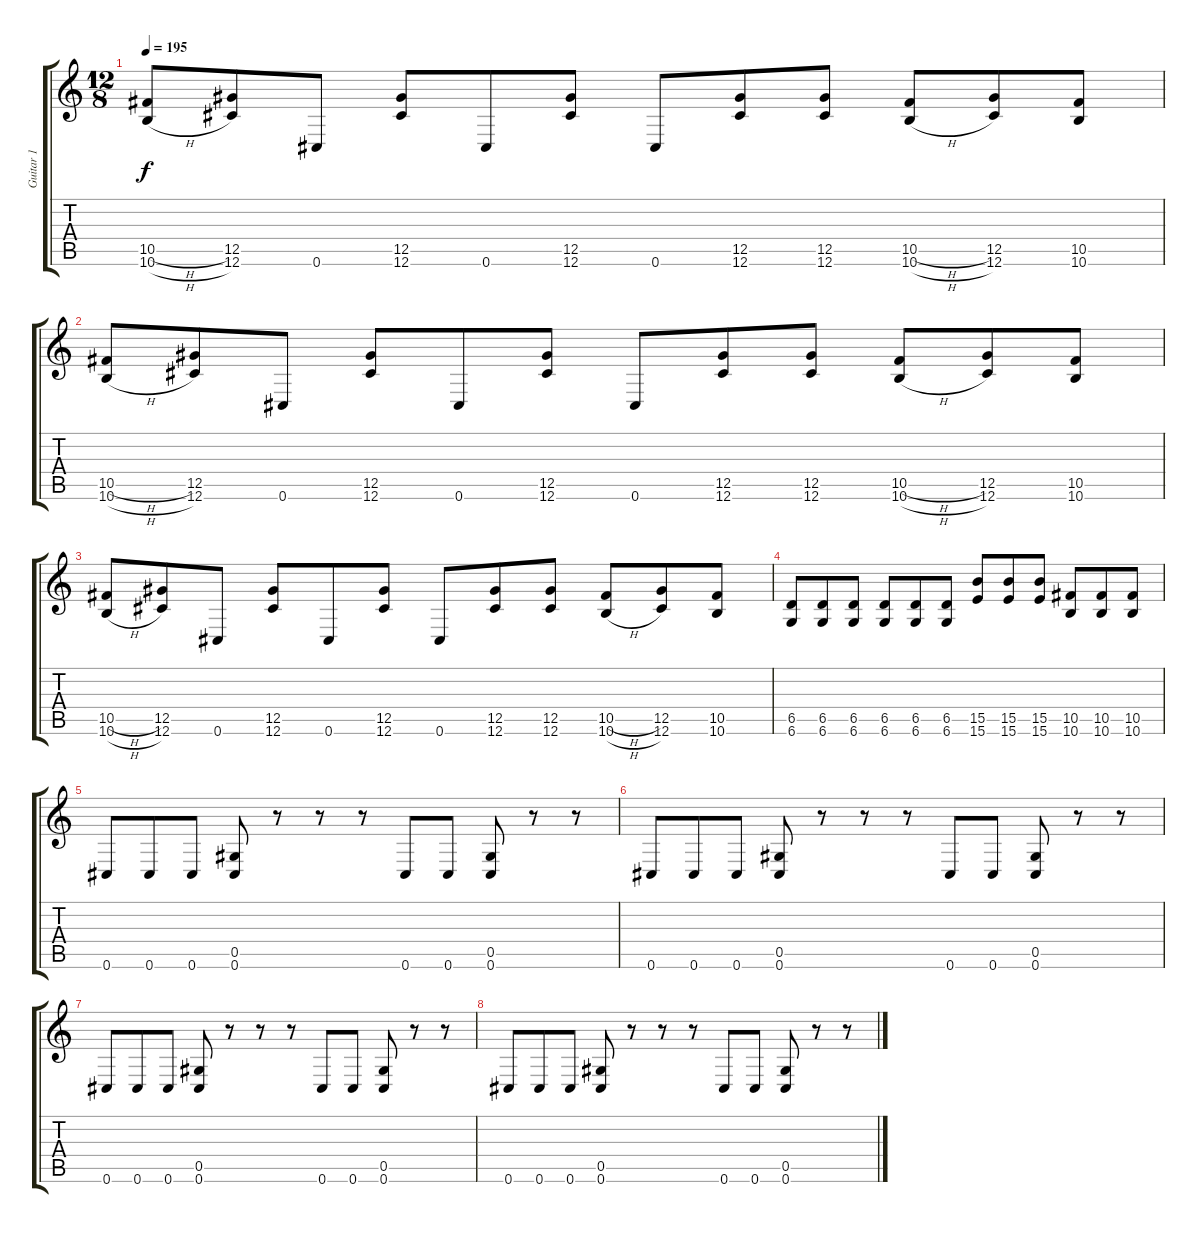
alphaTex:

\track ("Guitar 1" "Guitar 1") {instrument distortionguitar}
\staff {score tabs}
\tuning (Eb4 Bb3 Gb3 Db3 Ab2 Db2) {hide}
\ts (12 8)
\tempo 195
\clef g2
\ks c
(10.5{h} 10.6{h}).8{dy f} (12.5 12.6).8 0.6.8 (12.5 12.6).8 0.6.8 (12.5 12.6).8 0.6.8 (12.5 12.6).8 (12.5 12.6).8 (10.5{h} 10.6{h}).8 (12.5 12.6).8 (10.5 10.6).8 |
(10.5{h} 10.6{h}).8 (12.5 12.6).8 0.6.8 (12.5 12.6).8 0.6.8 (12.5 12.6).8 0.6.8 (12.5 12.6).8 (12.5 12.6).8 (10.5{h} 10.6{h}).8 (12.5 12.6).8 (10.5 10.6).8 |
(10.5{h} 10.6{h}).8 (12.5 12.6).8 0.6.8 (12.5 12.6).8 0.6.8 (12.5 12.6).8 0.6.8 (12.5 12.6).8 (12.5 12.6).8 (10.5{h} 10.6{h}).8 (12.5 12.6).8 (10.5 10.6).8 |
(6.5 6.6).8 (6.5 6.6).8 (6.5 6.6).8 (6.5 6.6).8 (6.5 6.6).8 (6.5 6.6).8 (15.5 15.6).8 (15.5 15.6).8 (15.5 15.6).8 (10.5 10.6).8 (10.5 10.6).8 (10.5 10.6).8 |
0.6.8 0.6.8 0.6.8 (0.5 0.6).8 r.8 r.8 r.8 0.6.8 0.6.8 (0.5 0.6).8 r.8 r.8 |
0.6.8 0.6.8 0.6.8 (0.5 0.6).8 r.8 r.8 r.8 0.6.8 0.6.8 (0.5 0.6).8 r.8 r.8 |
0.6.8 0.6.8 0.6.8 (0.5 0.6).8 r.8 r.8 r.8 0.6.8 0.6.8 (0.5 0.6).8 r.8 r.8 |
0.6.8 0.6.8 0.6.8 (0.5 0.6).8 r.8 r.8 r.8 0.6.8 0.6.8 (0.5 0.6).8 r.8 r.8
